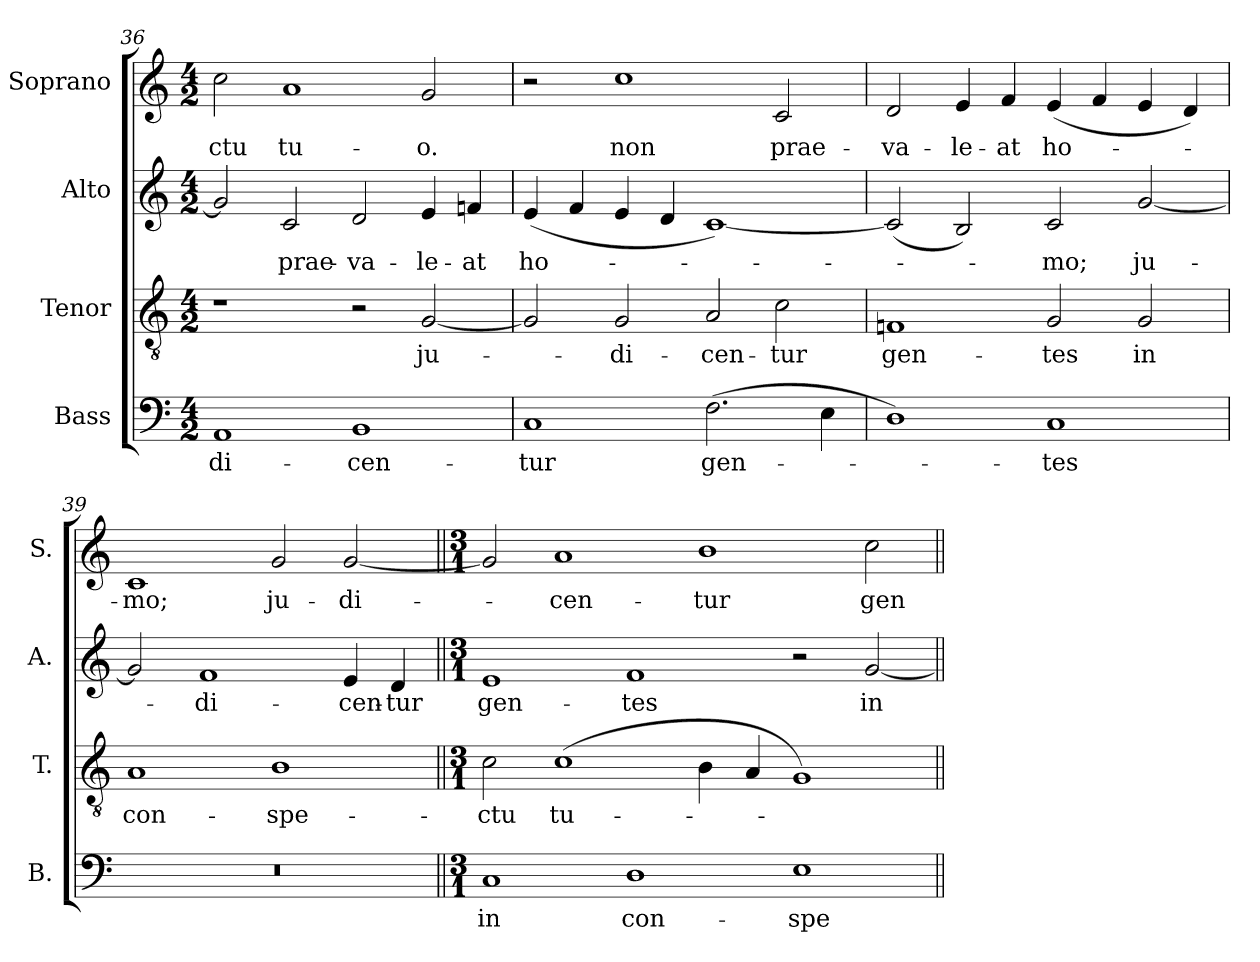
**kern	**text	**kern	**text	**kern	**text	**kern	**text
*part4	*part4	*part3	*part3	*part2	*part2	*part1	*part1
*staff4	*staff4	*staff3	*staff3	*staff2	*staff2	*staff1	*staff1
*I"Bass	*	*I"Tenor	*	*I"Alto	*	*I"Soprano	*
*I'B.	*	*I'T.	*	*I'A.	*	*I'S.	*
*clefF4	*	*clefGv2	*	*clefG2	*	*clefG2	*
*	*	*ITrd7c12	*	*	*	*	*
*k[]	*	*k[]	*	*k[]	*	*k[]	*
*C:	*	*C:	*	*C:	*	*C:	*
*M4/2	*	*M4/2	*	*M4/2	*	*M4/2	*
=36	=36	=36	=36	=36	=36	=36	=36
!	!LO:LY:b:color=#000000	!	!	!	!	!	!
!	!	!	!	!	!	!	!LO:LY:b:color=#000000
1AAi	-di-	1r	.	2gi/]	.	2cci\	-ctu
!	!	!	!	!	!LO:LY:b:color=#000000	!	!
!	!	!	!	!	!	!	!LO:LY:b:color=#000000
.	.	.	.	2ci/	prae-	1ai	tu-
!	!LO:LY:b:color=#000000	!	!	!	!	!	!
!	!	!	!	!	!LO:LY:b:color=#000000	!	!
1BBi	-cen-	2r	.	2di/	-va-	.	.
!	!	!	!LO:LY:b:color=#000000	!	!	!	!
!	!	!	!	!	!LO:LY:b:color=#000000	!	!
!	!	!	!	!	!	!	!LO:LY:b:color=#000000
.	.	[2GGi/	ju-	4ei/	-le-	2gi/	-o.
!	!	!	!	!	!LO:LY:b:color=#000000	!	!
.	.	.	.	4fni/	-at	.	.
=37	=37	=37	=37	=37	=37	=37	=37
!	!LO:LY:b:color=#000000	!	!	!	!	!	!
!	!	!	!	!	!LO:LY:b:color=#000000	!	!
1Ci	-tur	2GGi/]	.	(4ei/	ho-	2r	.
.	.	.	.	4fi/	.	.	.
!	!	!	!LO:LY:b:color=#000000	!	!	!	!
!	!	!	!	!	!	!	!LO:LY:b:color=#000000
.	.	2GGi/	-di-	4ei/	.	1cci	non
.	.	.	.	4di/	.	.	.
!	!LO:LY:b:color=#000000	!	!	!	!	!	!
!	!	!	!LO:LY:b:color=#000000	!	!	!	!
(2.Fi\	gen-	2AAi/	-cen-	[1ci)	.	.	.
!	!	!	!LO:LY:b:color=#000000	!	!	!	!
!	!	!	!	!	!	!	!LO:LY:b:color=#000000
.	.	2Ci\	-tur	.	.	2ci/	prae-
4Ei\	.	.	.	.	.	.	.
!!LO:PB:g=z
=38	=38	=38	=38	=38	=38	=38	=38
!	!	!	!LO:LY:b:color=#000000	!	!	!	!
!	!	!	!	!	!	!	!LO:LY:b:color=#000000
1Di)	.	1FFni	gen-	(2ci/]	.	2di/	-va-
!	!	!	!	!	!	!	!LO:LY:b:color=#000000
.	.	.	.	2Bi/)	.	4ei/	-le-
!	!	!	!	!	!	!	!LO:LY:b:color=#000000
.	.	.	.	.	.	4fi/	-at
!	!LO:LY:b:color=#000000	!	!	!	!	!	!
!	!	!	!LO:LY:b:color=#000000	!	!	!	!
!	!	!	!	!	!LO:LY:b:color=#000000	!	!
!	!	!	!	!	!	!	!LO:LY:b:color=#000000
1Ci	-tes	2GGi/	-tes	2ci/	-mo;	(4ei/	ho-
.	.	.	.	.	.	4fi/	.
!	!	!	!LO:LY:b:color=#000000	!	!	!	!
!	!	!	!	!	!LO:LY:b:color=#000000	!	!
.	.	2GGi/	in	[2gi/	ju-	4ei/	.
.	.	.	.	.	.	4di/)	.
=39	=39	=39	=39	=39	=39	=39	=39
!LO:N:vis=1	!	!	!	!	!	!	!
!	!	!	!LO:LY:b:color=#000000	!	!	!	!
!	!	!	!	!	!	!	!LO:LY:b:color=#000000
0r	.	1AAi	con-	2gi/]	.	1ci	-mo;
!	!	!	!	!	!LO:LY:b:color=#000000	!	!
.	.	.	.	1fi	-di-	.	.
!	!	!	!LO:LY:b:color=#000000	!	!	!	!
!	!	!	!	!	!	!	!LO:LY:b:color=#000000
.	.	1BBi	-spe-	.	.	2gi/	ju-
!	!	!	!	!	!LO:LY:b:color=#000000	!	!
!	!	!	!	!	!	!	!LO:LY:b:color=#000000
.	.	.	.	4ei/	-cen-	[2gi/	-di-
!	!	!	!	!	!LO:LY:b:color=#000000	!	!
.	.	.	.	4di/	-tur	.	.
=40||	=40||	=40||	=40||	=40||	=40||	=40||	=40||
*M3/1	*	*M3/1	*	*M3/1	*	*M3/1	*
!	!LO:LY:b:color=#000000	!	!	!	!	!	!
!	!	!	!LO:LY:b:color=#000000	!	!	!	!
!	!	!	!	!	!LO:LY:b:color=#000000	!	!
1Ci	in	2Ci\	-ctu	1ei	gen-	2gi/]	.
!	!	!	!LO:LY:b:color=#000000	!	!	!	!
!	!	!	!	!	!	!	!LO:LY:b:color=#000000
.	.	(1Ci	tu-	.	.	1ai	-cen-
!	!LO:LY:b:color=#000000	!	!	!	!	!	!
!	!	!	!	!	!LO:LY:b:color=#000000	!	!
1Di	con-	.	.	1fi	-tes	.	.
!	!	!	!	!	!	!	!LO:LY:b:color=#000000
.	.	4BBi\	.	.	.	1bi	-tur
.	.	4AAi/	.	.	.	.	.
!	!LO:LY:b:color=#000000	!	!	!	!	!	!
1Ei	-spe-	1GGi)	.	2r	.	.	.
!	!	!	!	!	!LO:LY:b:color=#000000	!	!
!	!	!	!	!	!	!	!LO:LY:b:color=#000000
.	.	.	.	[2gi/	in	2cci\	gen-
=||	=||	=||	=||	=||	=||	=||	=||
*-	*-	*-	*-	*-	*-	*-	*-
